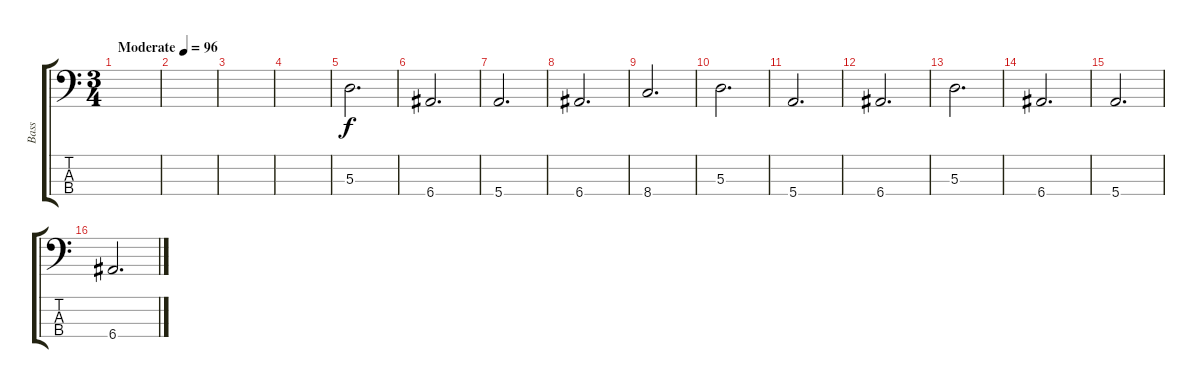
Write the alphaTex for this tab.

\track ("Bass" "Bass") {instrument electricbassfinger}
\staff {score tabs}
\tuning (G2 D2 A1 E1) {hide}
\ts (3 4)
\tempo (96 "Moderate")
\clef f4
\ks c
|
|
|
|
5.3.2{d} |
6.4.2{d} |
5.4.2{d} |
6.4.2{d} |
8.4.2{d} |
5.3.2{d} |
5.4.2{d} |
6.4.2{d} |
5.3.2{d} |
6.4.2{d} |
5.4.2{d} |
6.4.2{d}
